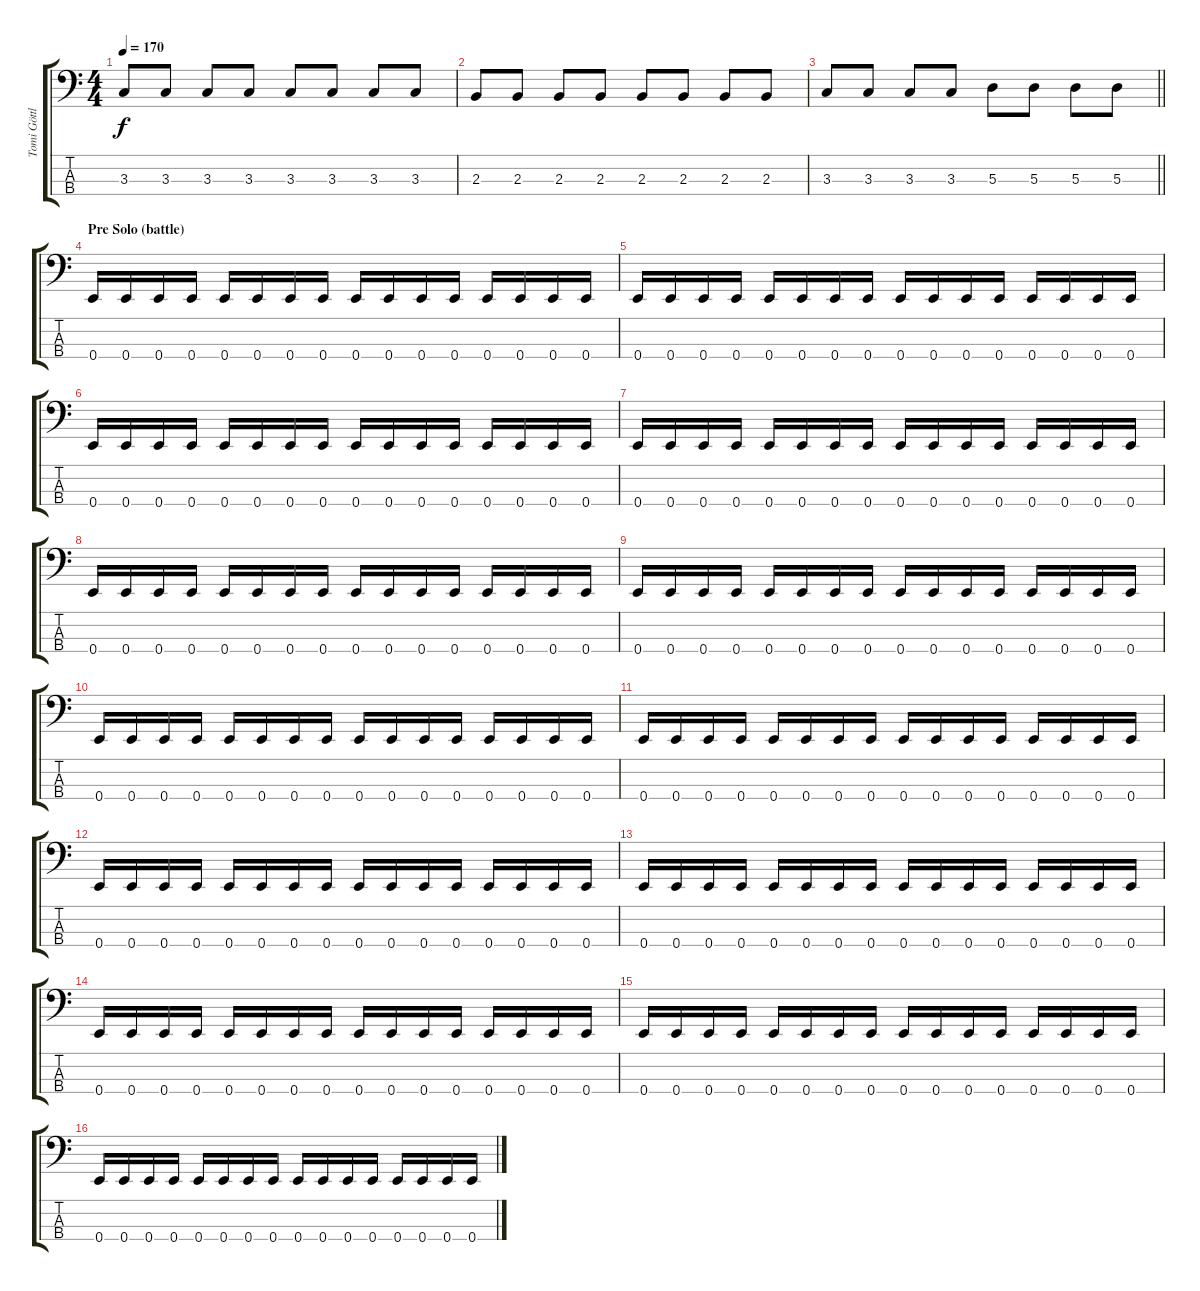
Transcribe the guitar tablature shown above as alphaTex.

\track ("Tomi Göttlich" "Tomi Göttl") {instrument electricbassfinger}
\staff {score tabs}
\tuning (G2 D2 A1 E1) {hide}
\ts (4 4)
\tempo 170
\clef f4
\ks c
3.3.8{dy f} 3.3.8 3.3.8 3.3.8 3.3.8 3.3.8 3.3.8 3.3.8 |
2.3.8 2.3.8 2.3.8 2.3.8 2.3.8 2.3.8 2.3.8 2.3.8 |
\barLineRight lightlight
3.3.8 3.3.8 3.3.8 3.3.8 5.3.8 5.3.8 5.3.8 5.3.8 |
\section ("" "Pre Solo (battle)")
0.4.16{volume 12 instrument electricbasspick} 0.4.16 0.4.16 0.4.16 0.4.16 0.4.16 0.4.16 0.4.16 0.4.16 0.4.16 0.4.16 0.4.16 0.4.16 0.4.16 0.4.16 0.4.16 |
0.4.16 0.4.16 0.4.16 0.4.16 0.4.16 0.4.16 0.4.16 0.4.16 0.4.16 0.4.16 0.4.16 0.4.16 0.4.16 0.4.16 0.4.16 0.4.16 |
0.4.16 0.4.16 0.4.16 0.4.16 0.4.16 0.4.16 0.4.16 0.4.16 0.4.16 0.4.16 0.4.16 0.4.16 0.4.16 0.4.16 0.4.16 0.4.16 |
0.4.16 0.4.16 0.4.16 0.4.16 0.4.16 0.4.16 0.4.16 0.4.16 0.4.16 0.4.16 0.4.16 0.4.16 0.4.16 0.4.16 0.4.16 0.4.16 |
0.4.16 0.4.16 0.4.16 0.4.16 0.4.16 0.4.16 0.4.16 0.4.16 0.4.16 0.4.16 0.4.16 0.4.16 0.4.16 0.4.16 0.4.16 0.4.16 |
0.4.16 0.4.16 0.4.16 0.4.16 0.4.16 0.4.16 0.4.16 0.4.16 0.4.16 0.4.16 0.4.16 0.4.16 0.4.16 0.4.16 0.4.16 0.4.16 |
0.4.16 0.4.16 0.4.16 0.4.16 0.4.16 0.4.16 0.4.16 0.4.16 0.4.16 0.4.16 0.4.16 0.4.16 0.4.16 0.4.16 0.4.16 0.4.16 |
0.4.16 0.4.16 0.4.16 0.4.16 0.4.16 0.4.16 0.4.16 0.4.16 0.4.16 0.4.16 0.4.16 0.4.16 0.4.16 0.4.16 0.4.16 0.4.16 |
0.4.16 0.4.16 0.4.16 0.4.16 0.4.16 0.4.16 0.4.16 0.4.16 0.4.16 0.4.16 0.4.16 0.4.16 0.4.16 0.4.16 0.4.16 0.4.16 |
0.4.16 0.4.16 0.4.16 0.4.16 0.4.16 0.4.16 0.4.16 0.4.16 0.4.16 0.4.16 0.4.16 0.4.16 0.4.16 0.4.16 0.4.16 0.4.16 |
0.4.16 0.4.16 0.4.16 0.4.16 0.4.16 0.4.16 0.4.16 0.4.16 0.4.16 0.4.16 0.4.16 0.4.16 0.4.16 0.4.16 0.4.16 0.4.16 |
0.4.16 0.4.16 0.4.16 0.4.16 0.4.16 0.4.16 0.4.16 0.4.16 0.4.16 0.4.16 0.4.16 0.4.16 0.4.16 0.4.16 0.4.16 0.4.16 |
0.4.16 0.4.16 0.4.16 0.4.16 0.4.16 0.4.16 0.4.16 0.4.16 0.4.16 0.4.16 0.4.16 0.4.16 0.4.16 0.4.16 0.4.16 0.4.16
